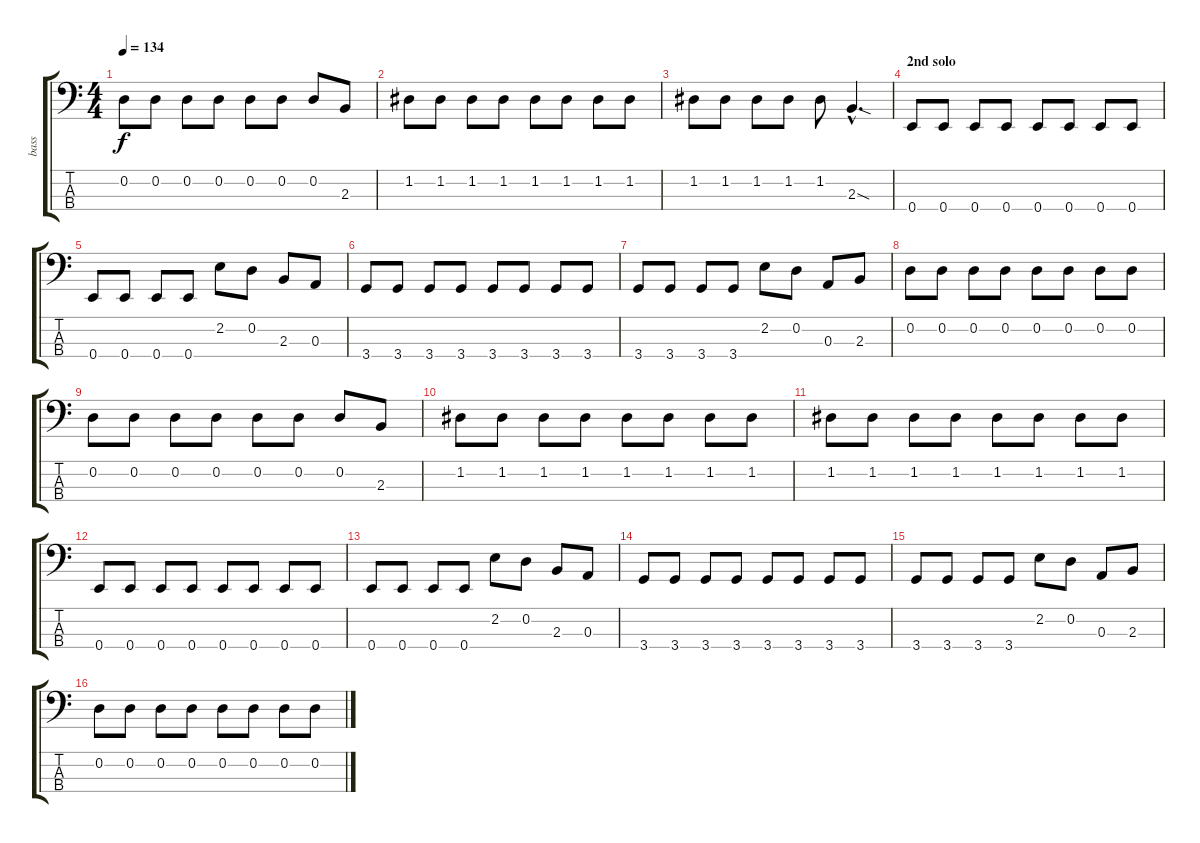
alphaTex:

\track ("bass" "bass") {instrument electricbassfinger}
\staff {score tabs}
\tuning (G2 D2 A1 E1) {hide}
\ts (4 4)
\tempo 134
\clef f4
\ks c
0.2.8{dy f} 0.2.8 0.2.8 0.2.8 0.2.8 0.2.8 0.2.8 2.3.8 |
1.2.8 1.2.8 1.2.8 1.2.8 1.2.8 1.2.8 1.2.8 1.2.8 |
1.2.8 1.2.8 1.2.8 1.2.8 1.2.8 2.3{sod hac}.4{d} |
\section ("" "2nd solo")
0.4.8 0.4.8 0.4.8 0.4.8 0.4.8 0.4.8 0.4.8 0.4.8 |
0.4.8 0.4.8 0.4.8 0.4.8 2.2.8 0.2.8 2.3.8 0.3.8 |
3.4.8 3.4.8 3.4.8 3.4.8 3.4.8 3.4.8 3.4.8 3.4.8 |
3.4.8 3.4.8 3.4.8 3.4.8 2.2.8 0.2.8 0.3.8 2.3.8 |
0.2.8 0.2.8 0.2.8 0.2.8 0.2.8 0.2.8 0.2.8 0.2.8 |
0.2.8 0.2.8 0.2.8 0.2.8 0.2.8 0.2.8 0.2.8 2.3.8 |
1.2.8 1.2.8 1.2.8 1.2.8 1.2.8 1.2.8 1.2.8 1.2.8 |
1.2.8 1.2.8 1.2.8 1.2.8 1.2.8 1.2.8 1.2.8 1.2.8 |
0.4.8 0.4.8 0.4.8 0.4.8 0.4.8 0.4.8 0.4.8 0.4.8 |
0.4.8 0.4.8 0.4.8 0.4.8 2.2.8 0.2.8 2.3.8 0.3.8 |
3.4.8 3.4.8 3.4.8 3.4.8 3.4.8 3.4.8 3.4.8 3.4.8 |
3.4.8 3.4.8 3.4.8 3.4.8 2.2.8 0.2.8 0.3.8 2.3.8 |
0.2.8 0.2.8 0.2.8 0.2.8 0.2.8 0.2.8 0.2.8 0.2.8
